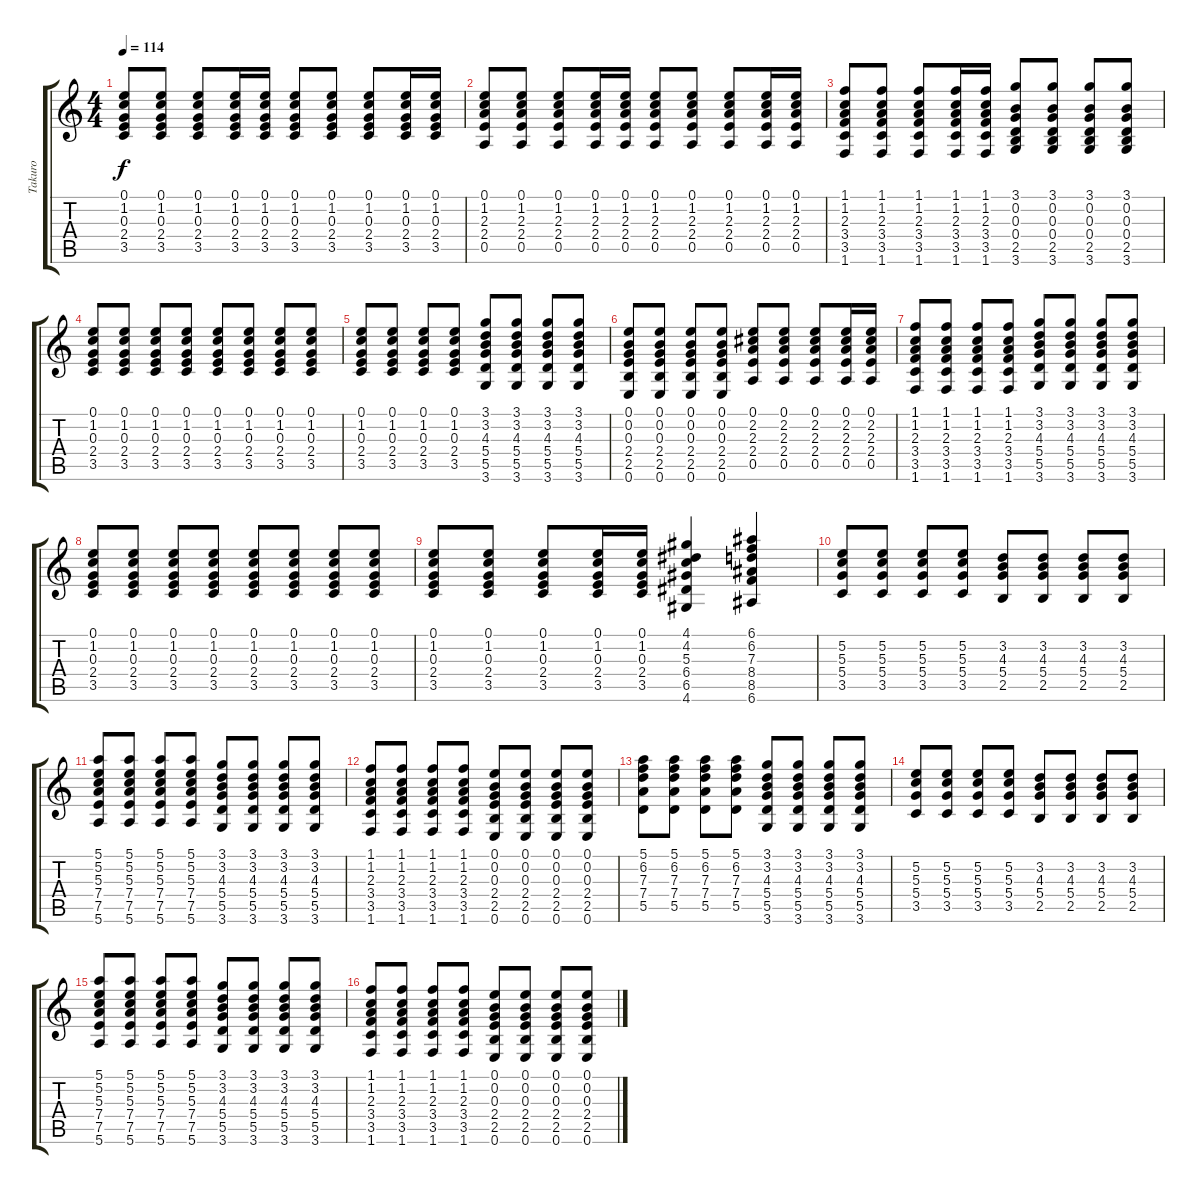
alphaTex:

\track ("Takuro" "Takuro") {instrument distortionguitar}
\staff {score tabs}
\tuning (E4 B3 G3 D3 A2 E2) {hide}
\ts (4 4)
\tempo 114
\clef g2
\ks c
(0.1 1.2 0.3 2.4 3.5).8{dy f} (0.1 1.2 0.3 2.4 3.5).8 (0.1 1.2 0.3 2.4 3.5).8 (0.1 1.2 0.3 2.4 3.5).16 (0.1 1.2 0.3 2.4 3.5).16 (0.1 1.2 0.3 2.4 3.5).8 (0.1 1.2 0.3 2.4 3.5).8 (0.1 1.2 0.3 2.4 3.5).8 (0.1 1.2 0.3 2.4 3.5).16 (0.1 1.2 0.3 2.4 3.5).16 |
(0.1 1.2 2.3 2.4 0.5).8 (0.1 1.2 2.3 2.4 0.5).8 (0.1 1.2 2.3 2.4 0.5).8 (0.1 1.2 2.3 2.4 0.5).16 (0.1 1.2 2.3 2.4 0.5).16 (0.1 1.2 2.3 2.4 0.5).8 (0.1 1.2 2.3 2.4 0.5).8 (0.1 1.2 2.3 2.4 0.5).8 (0.1 1.2 2.3 2.4 0.5).16 (0.1 1.2 2.3 2.4 0.5).16 |
(1.1 1.2 2.3 3.4 3.5 1.6).8 (1.1 1.2 2.3 3.4 3.5 1.6).8 (1.1 1.2 2.3 3.4 3.5 1.6).8 (1.1 1.2 2.3 3.4 3.5 1.6).16 (1.1 1.2 2.3 3.4 3.5 1.6).16 (3.1 0.2 0.3 0.4 2.5 3.6).8 (3.1 0.2 0.3 0.4 2.5 3.6).8 (3.1 0.2 0.3 0.4 2.5 3.6).8 (3.1 0.2 0.3 0.4 2.5 3.6).8 |
(0.1 1.2 0.3 2.4 3.5).8 (0.1 1.2 0.3 2.4 3.5).8 (0.1 1.2 0.3 2.4 3.5).8 (0.1 1.2 0.3 2.4 3.5).8 (0.1 1.2 0.3 2.4 3.5).8 (0.1 1.2 0.3 2.4 3.5).8 (0.1 1.2 0.3 2.4 3.5).8 (0.1 1.2 0.3 2.4 3.5).8 |
(0.1 1.2 0.3 2.4 3.5).8 (0.1 1.2 0.3 2.4 3.5).8 (0.1 1.2 0.3 2.4 3.5).8 (0.1 1.2 0.3 2.4 3.5).8 (3.1 3.2 4.3 5.4 5.5 3.6).8 (3.1 3.2 4.3 5.4 5.5 3.6).8 (3.1 3.2 4.3 5.4 5.5 3.6).8 (3.1 3.2 4.3 5.4 5.5 3.6).8 |
(0.1 0.2 0.3 2.4 2.5 0.6).8 (0.1 0.2 0.3 2.4 2.5 0.6).8 (0.1 0.2 0.3 2.4 2.5 0.6).8 (0.1 0.2 0.3 2.4 2.5 0.6).8 (0.1 2.2 2.3 2.4 0.5).8 (0.1 2.2 2.3 2.4 0.5).8 (0.1 2.2 2.3 2.4 0.5).8 (0.1 2.2 2.3 2.4 0.5).16 (0.1 2.2 2.3 2.4 0.5).16 |
(1.1 1.2 2.3 3.4 3.5 1.6).8 (1.1 1.2 2.3 3.4 3.5 1.6).8 (1.1 1.2 2.3 3.4 3.5 1.6).8 (1.1 1.2 2.3 3.4 3.5 1.6).8 (3.1 3.2 4.3 5.4 5.5 3.6).8 (3.1 3.2 4.3 5.4 5.5 3.6).8 (3.1 3.2 4.3 5.4 5.5 3.6).8 (3.1 3.2 4.3 5.4 5.5 3.6).8 |
(0.1 1.2 0.3 2.4 3.5).8 (0.1 1.2 0.3 2.4 3.5).8 (0.1 1.2 0.3 2.4 3.5).8 (0.1 1.2 0.3 2.4 3.5).8 (0.1 1.2 0.3 2.4 3.5).8 (0.1 1.2 0.3 2.4 3.5).8 (0.1 1.2 0.3 2.4 3.5).8 (0.1 1.2 0.3 2.4 3.5).8 |
(0.1 1.2 0.3 2.4 3.5).8 (0.1 1.2 0.3 2.4 3.5).8 (0.1 1.2 0.3 2.4 3.5).8 (0.1 1.2 0.3 2.4 3.5).16 (0.1 1.2 0.3 2.4 3.5).16 (4.1 4.2 5.3 6.4 6.5 4.6).4 (6.1 6.2 7.3 8.4 8.5 6.6).4 |
(5.2 5.3 5.4 3.5).8 (5.2 5.3 5.4 3.5).8 (5.2 5.3 5.4 3.5).8 (5.2 5.3 5.4 3.5).8 (3.2 4.3 5.4 2.5).8 (3.2 4.3 5.4 2.5).8 (3.2 4.3 5.4 2.5).8 (3.2 4.3 5.4 2.5).8 |
(5.1 5.2 5.3 7.4 7.5 5.6).8 (5.1 5.2 5.3 7.4 7.5 5.6).8 (5.1 5.2 5.3 7.4 7.5 5.6).8 (5.1 5.2 5.3 7.4 7.5 5.6).8 (3.1 3.2 4.3 5.4 5.5 3.6).8 (3.1 3.2 4.3 5.4 5.5 3.6).8 (3.1 3.2 4.3 5.4 5.5 3.6).8 (3.1 3.2 4.3 5.4 5.5 3.6).8 |
(1.1 1.2 2.3 3.4 3.5 1.6).8 (1.1 1.2 2.3 3.4 3.5 1.6).8 (1.1 1.2 2.3 3.4 3.5 1.6).8 (1.1 1.2 2.3 3.4 3.5 1.6).8 (0.1 0.2 0.3 2.4 2.5 0.6).8 (0.1 0.2 0.3 2.4 2.5 0.6).8 (0.1 0.2 0.3 2.4 2.5 0.6).8 (0.1 0.2 0.3 2.4 2.5 0.6).8 |
(5.1 6.2 7.3 7.4 5.5).8 (5.1 6.2 7.3 7.4 5.5).8 (5.1 6.2 7.3 7.4 5.5).8 (5.1 6.2 7.3 7.4 5.5).8 (3.1 3.2 4.3 5.4 5.5 3.6).8 (3.1 3.2 4.3 5.4 5.5 3.6).8 (3.1 3.2 4.3 5.4 5.5 3.6).8 (3.1 3.2 4.3 5.4 5.5 3.6).8 |
(5.2 5.3 5.4 3.5).8 (5.2 5.3 5.4 3.5).8 (5.2 5.3 5.4 3.5).8 (5.2 5.3 5.4 3.5).8 (3.2 4.3 5.4 2.5).8 (3.2 4.3 5.4 2.5).8 (3.2 4.3 5.4 2.5).8 (3.2 4.3 5.4 2.5).8 |
(5.1 5.2 5.3 7.4 7.5 5.6).8 (5.1 5.2 5.3 7.4 7.5 5.6).8 (5.1 5.2 5.3 7.4 7.5 5.6).8 (5.1 5.2 5.3 7.4 7.5 5.6).8 (3.1 3.2 4.3 5.4 5.5 3.6).8 (3.1 3.2 4.3 5.4 5.5 3.6).8 (3.1 3.2 4.3 5.4 5.5 3.6).8 (3.1 3.2 4.3 5.4 5.5 3.6).8 |
(1.1 1.2 2.3 3.4 3.5 1.6).8 (1.1 1.2 2.3 3.4 3.5 1.6).8 (1.1 1.2 2.3 3.4 3.5 1.6).8 (1.1 1.2 2.3 3.4 3.5 1.6).8 (0.1 0.2 0.3 2.4 2.5 0.6).8 (0.1 0.2 0.3 2.4 2.5 0.6).8 (0.1 0.2 0.3 2.4 2.5 0.6).8 (0.1 0.2 0.3 2.4 2.5 0.6).8
